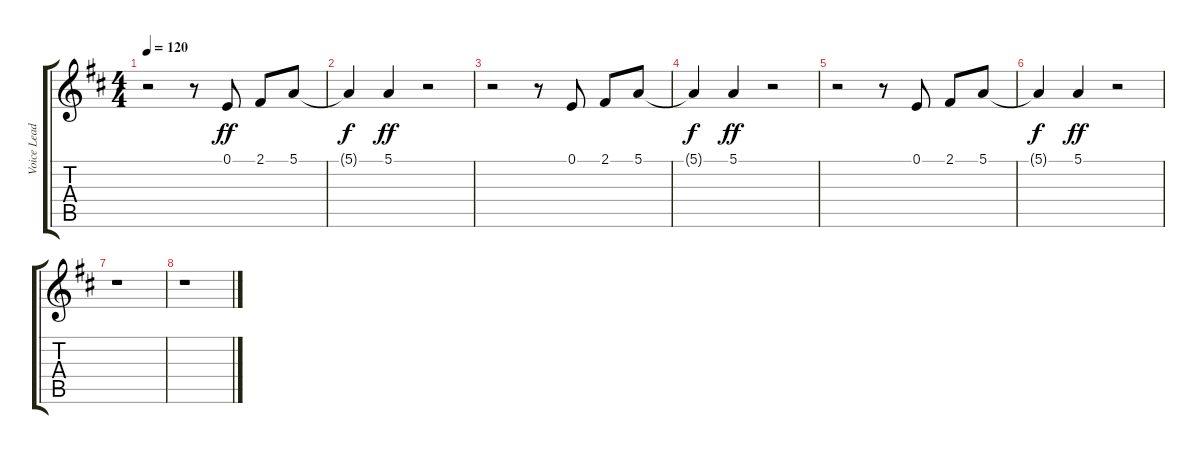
\track ("Voice Lead" "Voice Lead") {instrument lead2sawtooth}
\staff {score tabs}
\tuning (E4 B3 G3 D3 A2 E2) {hide}
\ts (4 4)
\tempo 120
\clef g2
\ks d
r.2{dy ff} r.8 0.1.8 2.1.8 5.1.8 |
5.1{t}.4{dy f} 5.1.4{dy ff} r.2 |
r.2 r.8 0.1.8 2.1.8 5.1.8 |
5.1{t}.4{dy f} 5.1.4{dy ff} r.2 |
r.2 r.8 0.1.8 2.1.8 5.1.8 |
5.1{t}.4{dy f} 5.1.4{dy ff} r.2 |
r.1 |
r.1
